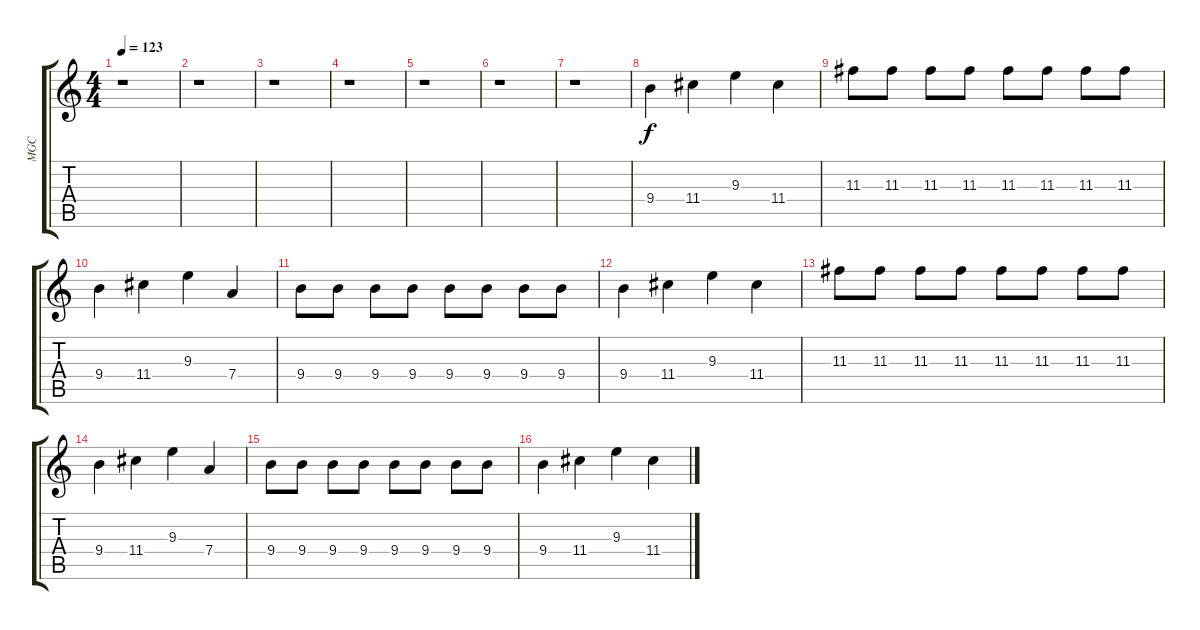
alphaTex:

\track ("MGC" "MGC") {instrument distortionguitar}
\staff {score tabs}
\tuning (E4 B3 G3 D3 A2 E2) {hide}
\ts (4 4)
\tempo 123
\clef g2
\ks c
r.1{dy f} |
r.1 |
r.1 |
r.1 |
r.1 |
r.1 |
r.1 |
9.4.4 11.4.4 9.3.4 11.4.4 |
11.3.8 11.3.8 11.3.8 11.3.8 11.3.8 11.3.8 11.3.8 11.3.8 |
9.4.4 11.4.4 9.3.4 7.4.4 |
9.4.8 9.4.8 9.4.8 9.4.8 9.4.8 9.4.8 9.4.8 9.4.8 |
9.4.4 11.4.4 9.3.4 11.4.4 |
11.3.8 11.3.8 11.3.8 11.3.8 11.3.8 11.3.8 11.3.8 11.3.8 |
9.4.4 11.4.4 9.3.4 7.4.4 |
9.4.8 9.4.8 9.4.8 9.4.8 9.4.8 9.4.8 9.4.8 9.4.8 |
9.4.4 11.4.4 9.3.4 11.4.4
